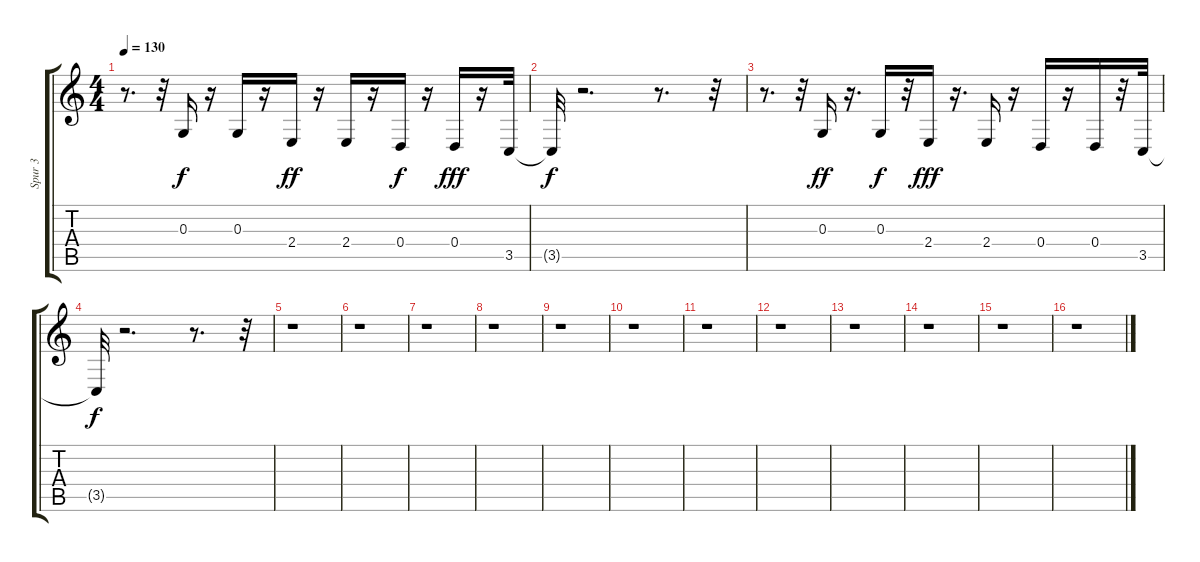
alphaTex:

\track ("Spur 3" "Spur 3") {instrument choiraahs}
\staff {score tabs}
\tuning (E4 B3 G3 D3 A2 E2) {hide}
\ts (4 4)
\tempo 130
\clef g2
\ks c
r.8{d dy f} r.32 0.3.16 r.16 0.3.16 r.16 2.4.16{dy ff} r.16 2.4.16 r.16 0.4.16{dy f} r.16 0.4.16{dy fff} r.16 3.5.32 |
3.5{t}.32{dy f} r.2{d} r.8{d} r.32 |
r.8{d} r.32 0.3.16{dy ff} r.16{d} 0.3.16{dy f} r.32 2.4.16{dy fff} r.16{d} 2.4.16 r.16 0.4.16 r.16 0.4.16 r.32 3.5.32 |
3.5{t}.32{dy f} r.2{d} r.8{d} r.32 |
r.1 |
r.1 |
r.1 |
r.1 |
r.1 |
r.1 |
r.1 |
r.1 |
r.1 |
r.1 |
r.1 |
r.1
